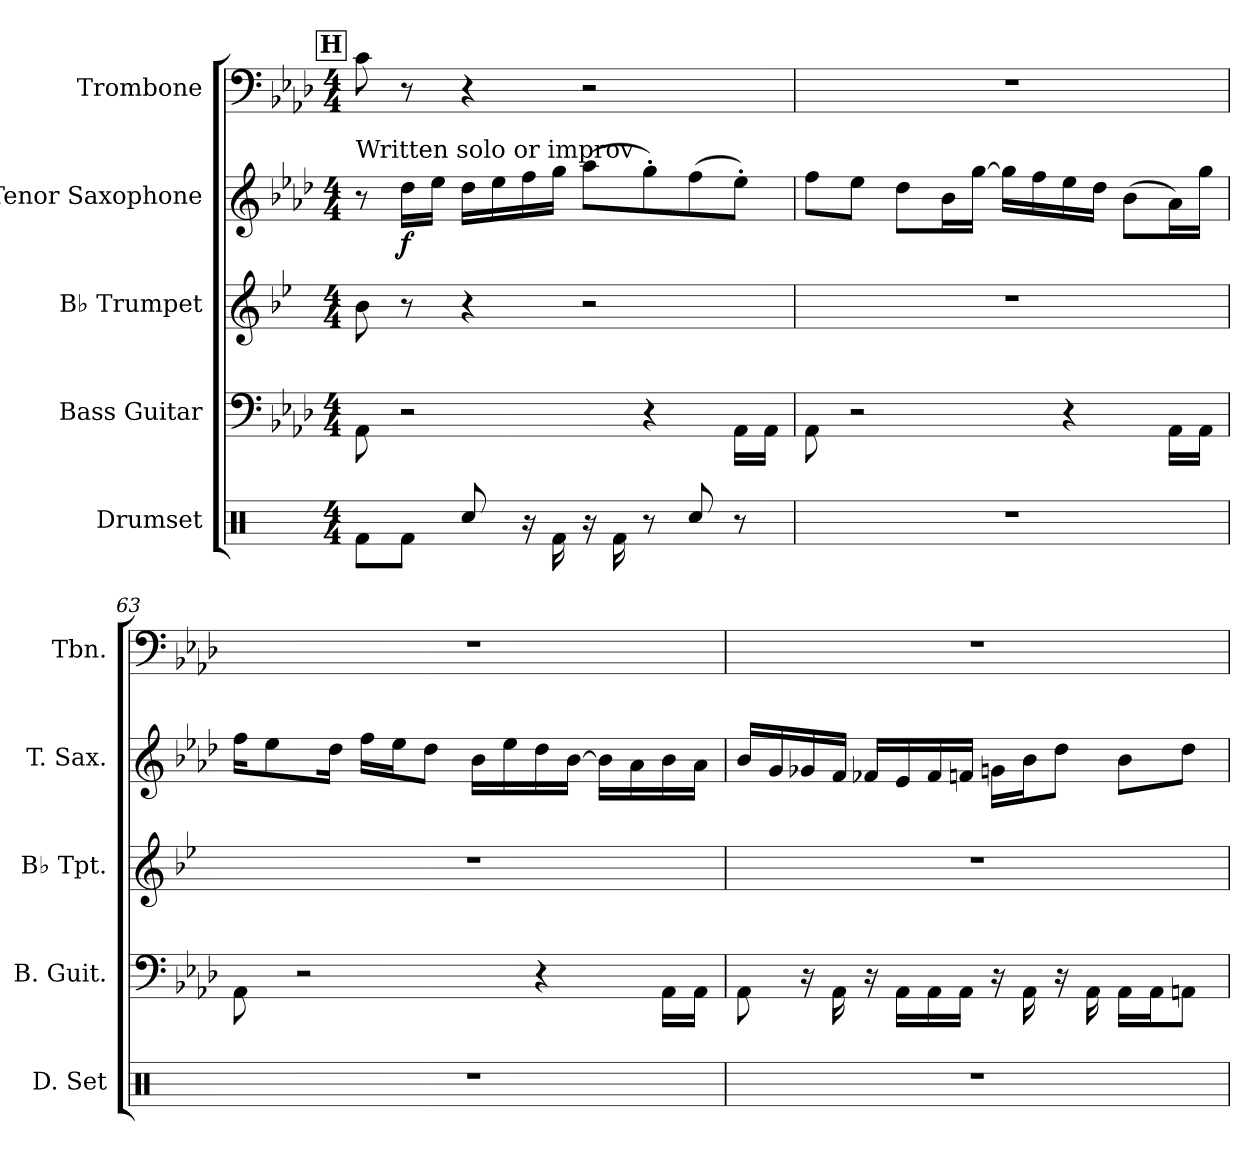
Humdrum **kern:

**kern	**kern	**kern	**kern	**dynam	**kern
*part5	*part4	*part3	*part2	*part2	*part1
*staff5	*staff4	*staff3	*staff2	*staff2	*staff1
*I"Drumset	*I"Bass Guitar	*I"B♭ Trumpet	*I"Tenor Saxophone	*	*I"Trombone
*I'D. Set	*I'B. Guit.	*I'B♭ Tpt.	*I'T. Sax.	*	*I'Tbn.
!!LO:PB:g=z
*clefX	*	*clefG2	*clefG2	*	*clefF4
*	*ITrd7c12	*ITrd1c2	*ITrd8c14	*	*
*k[]	*k[b-e-a-d-]	*k[b-e-a-d-]	*k[b-e-a-d-]	*	*k[b-e-a-d-]
*M4/4	*M4/4	*M4/4	*M4/4	*	*M4/4
!!LO:REH:place=s1:a:B:fs=14:t=H
=61	=61	=61	=61	=61	=61
!	!	!	!LO:TX:a:t=Written solo or improv	!	!
8Rf\L	8AAA-\	8a-\	8r	.	8c\
!	!	!	!	!LO:DY:b	!
8Rf\J	2r	8r	16d-\LL	f	8r
.	.	.	16e-\JJ	.	.
8Rcc/	.	4r	16d-\LL	.	4r
.	.	.	16e-\	.	.
16r	.	.	16f\	.	.
16Rf\	.	.	16g\JJ	.	.
16r	.	2r	(>8a-\L	.	2r
16Rf\	.	.	.	.	.
8r	4r	.	8g'\)	.	.
8Rcc/	.	.	(>8f\	.	.
8r	16AAA-\LL	.	8e-'\J)	.	.
.	16AAA-\JJ	.	.	.	.
=62	=62	=62	=62	=62	=62
1r	8AAA-\	1r	8f\L	.	1r
.	2r	.	8e-\J	.	.
.	.	.	8d-\L	.	.
.	.	.	16B-\L	.	.
.	.	.	[16g\JJ	.	.
.	.	.	16g\LL]	.	.
.	.	.	16f\	.	.
.	4r	.	16e-\	.	.
.	.	.	16d-\JJ	.	.
.	.	.	(>8B-\L	.	.
.	16AAA-\LL	.	16A-\L)	.	.
.	16AAA-\JJ	.	16g\JJ	.	.
=63	=63	=63	=63	=63	=63
1r	8AAA-\	1r	16f\KL	.	1r
.	.	.	8e-\	.	.
.	2r	.	.	.	.
.	.	.	16d-\Jk	.	.
.	.	.	16f\LL	.	.
.	.	.	16e-\J	.	.
.	.	.	8d-\J	.	.
.	.	.	16B-\LL	.	.
.	.	.	16e-\	.	.
.	4r	.	16d-\	.	.
.	.	.	[16B-\JJ	.	.
.	.	.	16B-\LL]	.	.
.	.	.	16A-\	.	.
.	16AAA-\LL	.	16B-\	.	.
.	16AAA-\JJ	.	16A-\JJ	.	.
!!LO:LB:g=z
=64	=64	=64	=64	=64	=64
1r	8AAA-\	1r	16B-/LL	.	1r
.	.	.	16G/	.	.
.	16r	.	16G-X/	.	.
.	16AAA-\	.	16F/JJ	.	.
.	16r	.	16F-X/LL	.	.
.	16AAA-\LL	.	16E-/	.	.
.	16AAA-\	.	16F-/	.	.
.	16AAA-\JJ	.	16Fn/JJ	.	.
.	16r	.	16Gn\LL	.	.
.	16AAA-\	.	16B-\J	.	.
.	16r	.	8d-\J	.	.
.	16AAA-\	.	.	.	.
.	16AAA-\LL	.	8B-\L	.	.
.	16AAA-\J	.	.	.	.
.	8AAAn\J	.	8d-\J	.	.
=	=	=	=	=	=
*-	*-	*-	*-	*-	*-
